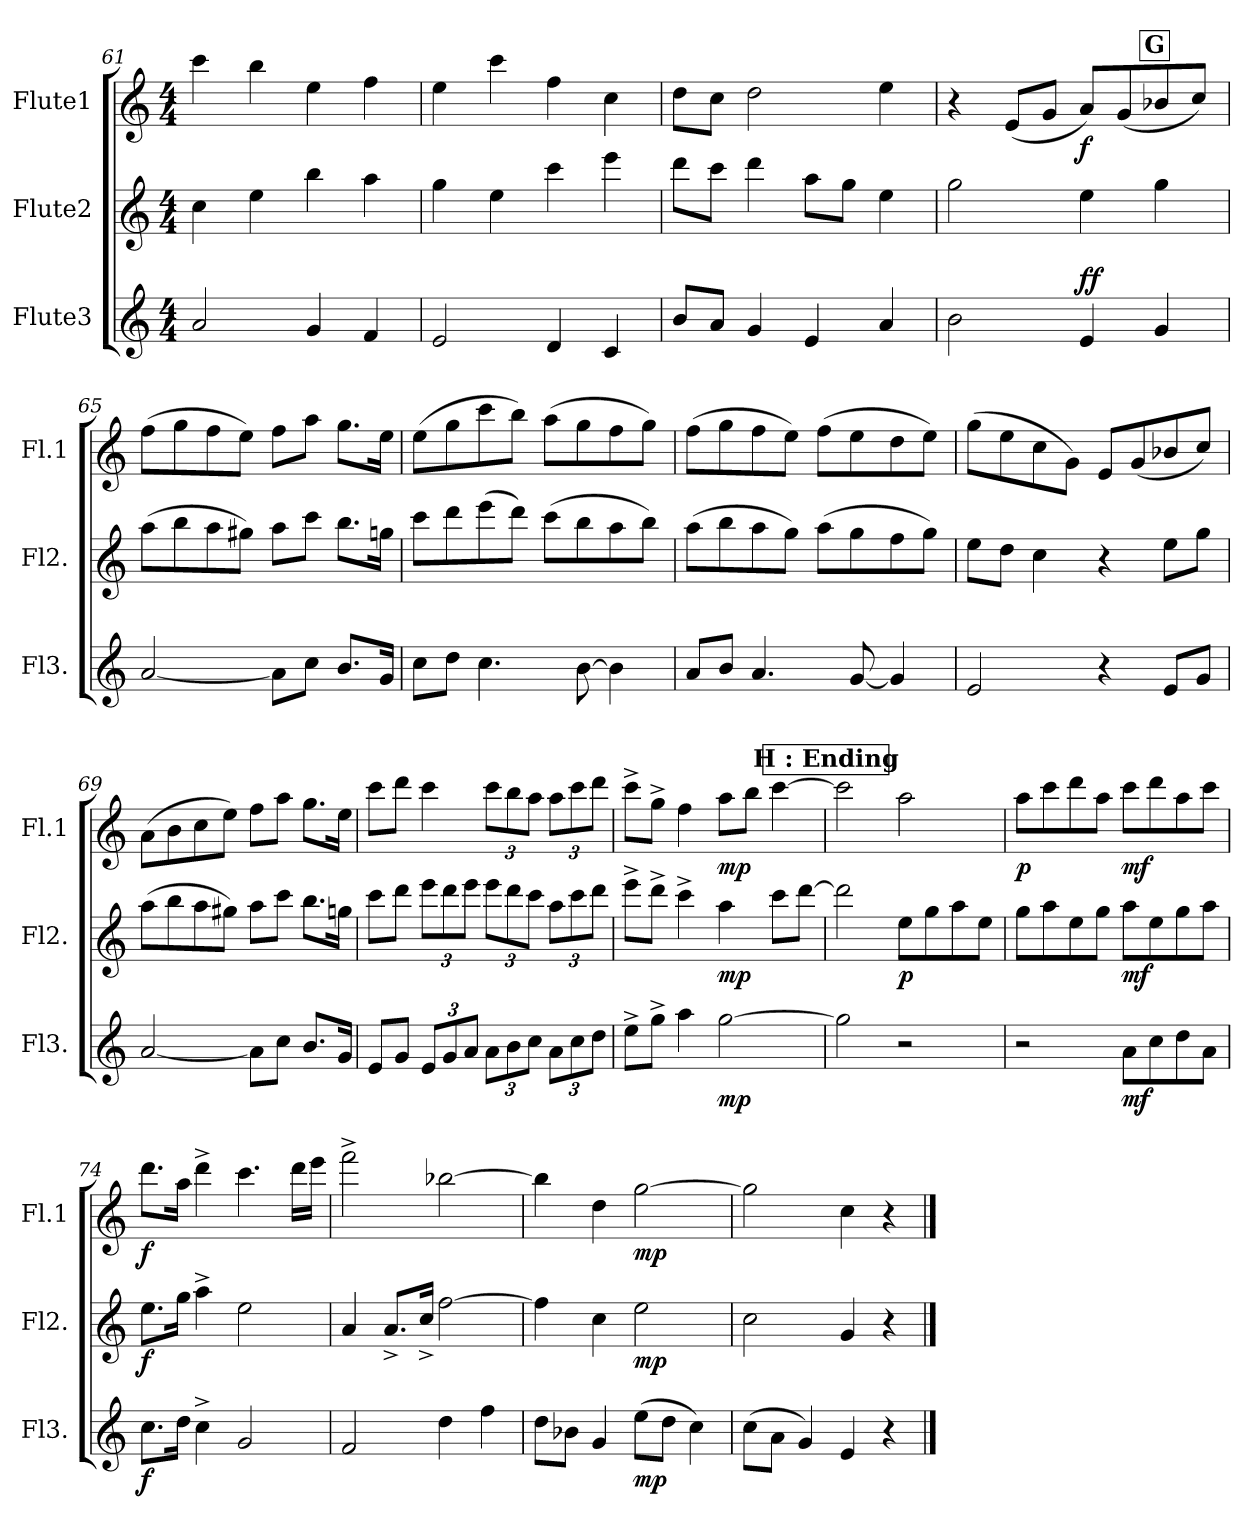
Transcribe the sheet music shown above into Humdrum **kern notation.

**kern	**dynam	**kern	**dynam	**kern	**dynam
*part3	*part3	*part2	*part2	*part1	*part1
*staff3	*staff3	*staff2	*staff2	*staff1	*staff1
*I"Flute3	*	*I"Flute2	*	*I"Flute1	*
*I'Fl3.	*	*I'Fl2.	*	*I'Fl.1	*
*clefG2	*	*clefG2	*	*clefG2	*
*k[]	*	*k[]	*	*k[]	*
*M4/4	*	*M4/4	*	*M4/4	*
=61	=61	=61	=61	=61	=61
2a/	.	4cc\	.	4ccc\	.
.	.	4ee\	.	4bb\	.
4g/	.	4bb\	.	4ee\	.
4f/	.	4aai\	.	4ff\	.
=62	=62	=62	=62	=62	=62
2e/	.	4ggi\	.	4ee\	.
.	.	4eei\	.	4ccc\	.
4d/	.	4ccc\	.	4ff\	.
4c/	.	4eee\	.	4cc\	.
=63	=63	=63	=63	=63	=63
8b/L	.	8ddd\L	.	8dd\L	.
8ai/J	.	8ccc\J	.	8cc\J	.
4gi/	.	4ddd\	.	2dd\	.
4ei/	.	8aai\L	.	.	.
.	.	8ggi\J	.	.	.
4a/	.	4eei\	.	4ee\	.
!!LO:REH:place=s1:a:B:fs=13.5337:t=G:qo=3
=64	=64	=64	=64	=64	=64
2b\	.	2gg\	.	4r	.
.	.	.	.	(8ei/L	.
.	.	.	.	8gi/J	.
!	!LO:DY:a	!	!	!	!
!	!LO:DY:n=1:b	!	!	!	!LO:DY:b
4ei/	f f	4eei\	.	8ai/L)	f
.	.	.	.	(8g/	.
4gi/	.	4ggi\	.	8b-X/	.
.	.	.	.	8cc/J)	.
=65	=65	=65	=65	=65	=65
[2ai/	.	(8aai\L	.	(8ff\L	.
.	.	8bb\	.	8gg\	.
.	.	8aa\	.	8ff\	.
.	.	8gg#X\J)	.	8ee\J)	.
8a\L]	.	8aa\L	.	8ff\L	.
8cc\J	.	8ccc\J	.	8aai\J	.
8.b/L	.	8.bb\L	.	8.ggi\L	.
16g/Jk	.	16ggn\Jk	.	16eei\Jk	.
!!LO:LB:g=z
=66	=66	=66	=66	=66	=66
8cc\L	.	8ccc\L	.	(8ee\L	.
8dd\J	.	8ddd\	.	8gg\	.
4.cc\	.	(8eee\	.	8ccc\	.
.	.	8ddd\J)	.	8bb\J)	.
.	.	(8ccc\L	.	(8aa\L	.
[8b\	.	8bb\	.	8gg\	.
4b\]	.	8aa\	.	8ff\	.
.	.	8bb\J)	.	8gg\J)	.
=67	=67	=67	=67	=67	=67
8a/L	.	(8aa\L	.	(8ff\L	.
8b/J	.	8bb\	.	8gg\	.
4.a/	.	8aa\	.	8ff\	.
.	.	8gg\J)	.	8ee\J)	.
.	.	(8aa\L	.	(8ff\L	.
[8g/	.	8gg\	.	8ee\	.
4g/]	.	8ff\	.	8dd\	.
.	.	8gg\J)	.	8ee\J)	.
=68	=68	=68	=68	=68	=68
2e/	.	8ee\L	.	(8gg\L	.
.	.	8dd\J	.	8ee\	.
.	.	4cc\	.	8cc\	.
.	.	.	.	8g\J)	.
4r	.	4r	.	8e/L	.
.	.	.	.	(8g/	.
8ei/L	.	8eei\L	.	8b-X/	.
8gi/J	.	8ggi\J	.	8cc/J)	.
=69	=69	=69	=69	=69	=69
[2ai/	.	(8aai\L	.	(8a\L	.
.	.	8bb\	.	8b\	.
.	.	8aa\	.	8cc\	.
.	.	8gg#X\J)	.	8ee\J)	.
8a\L]	.	8aa\L	.	8ff\L	.
8cc\J	.	8ccc\J	.	8aai\J	.
8.b/L	.	8.bb\L	.	8.ggi\L	.
16g/Jk	.	16ggn\Jk	.	16eei\Jk	.
!!LO:LB:g=z
=70	=70	=70	=70	=70	=70
8e/L	.	8ccc\L	.	8ccc\L	.
8g/J	.	8ddd\J	.	8ddd\J	.
*Xbrackettup	*	*Xbrackettup	*	*	*
12ei/L	.	12eee\L	.	4ccc\	.
12gi/	.	12ddd\	.	.	.
12ai/J	.	12eee\J	.	.	.
*	*	*	*	*Xbrackettup	*
12a\L	.	12eee\L	.	12ccc\L	.
12b\	.	12ddd\	.	12bb\	.
12cc\J	.	12ccc\J	.	12aa\J	.
12ai\L	.	12aai\L	.	12aai\L	.
12cci\	.	12ccci\	.	12ccci\	.
12ddi\J	.	12dddi\J	.	12dddi\J	.
=71	=71	=71	=71	=71	=71
8ee^i\L	.	8eee^\L	.	8ccc^\L	.
8gg^i\J	.	8ddd^i\J	.	8gg^\J	.
4aai\	.	4ccc^i\	.	4ff\	.
!	!LO:DY:b	!	!LO:DY:b	!	!LO:DY:b
[2gg\	mp	4aai\	mp	8aa\L	mp
.	.	.	.	8bb\J	.
.	.	8ccci\L	.	[4ccc\	.
.	.	[8dddi\J	.	.	.
!!LO:REH:place=s1:a:B:fs=13.5337:t=H &colon; Ending
=72	=72	=72	=72	=72	=72
2gg\]	.	2ddd\]	.	2ccc\]	.
!	!	!	!LO:DY:b	!	!
2r	.	8eei\L	p	2aa\	.
.	.	8ggi\	.	.	.
.	.	8aai\	.	.	.
.	.	8eei\J	.	.	.
=73	=73	=73	=73	=73	=73
!	!	!	!	!	!LO:DY:b
2r	.	8ggi\L	.	8aai\L	p
.	.	8aai\	.	8ccci\	.
.	.	8eei\	.	8dddi\	.
.	.	8ggi\J	.	8aai\J	.
!	!LO:DY:b	!	!LO:DY:b	!	!LO:DY:b
8ai\L	mf	8aai\L	mf	8ccci\L	mf
8cci\	.	8eei\	.	8dddi\	.
8ddi\	.	8ggi\	.	8aai\	.
8ai\J	.	8aai\J	.	8ccci\J	.
=74	=74	=74	=74	=74	=74
!	!LO:DY:b	!	!LO:DY:b	!	!LO:DY:b
8.cci\L	f	8.eei\L	f	8.dddi\L	f
16ddi\Jk	.	16ggi\Jk	.	16aai\Jk	.
4cc^\	.	4aa^\	.	4ddd^\	.
2g/	.	2ee\	.	4.ccc\	.
.	.	.	.	16ddd\LL	.
.	.	.	.	16eee\JJ	.
!!LO:LB:g=z
=75	=75	=75	=75	=75	=75
2f/	.	4a/	.	2fff^\	.
.	.	8.a^/L	.	.	.
.	.	16cc^/Jk	.	.	.
4dd\	.	[2ff\	.	[2bb-X\	.
4ff\	.	.	.	.	.
=76	=76	=76	=76	=76	=76
8dd\L	.	4ff\]	.	4bb-\]	.
8b-X\J	.	.	.	.	.
4g/	.	4cc\	.	4dd\	.
!	!LO:DY:b	!	!LO:DY:b	!	!LO:DY:b
(8eej\L	mp	2ee\	mp	[2gg\	mp
8ddi\J	.	.	.	.	.
4cci\)	.	.	.	.	.
=77	=77	=77	=77	=77	=77
(8cci\L	.	2cc\	.	2gg\]	.
8ai\J	.	.	.	.	.
4gi/)	.	.	.	.	.
4ei/	.	4g/	.	4cc\	.
4r	.	4r	.	4r	.
==	==	==	==	==	==
*-	*-	*-	*-	*-	*-
